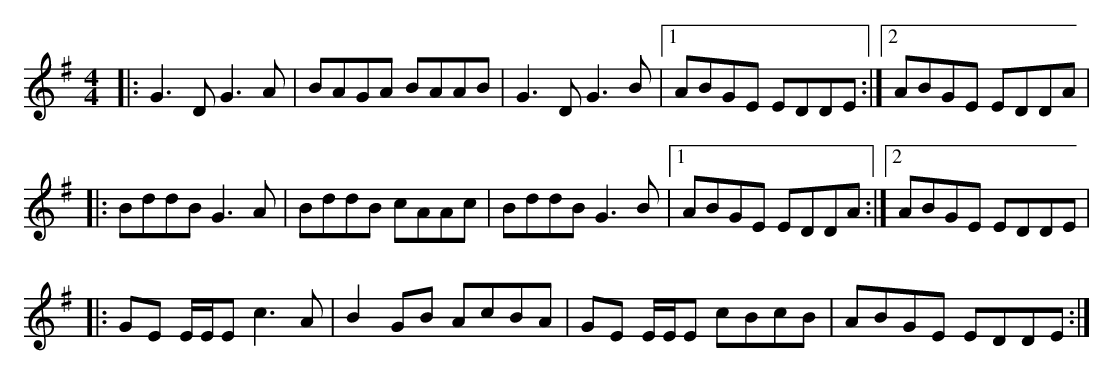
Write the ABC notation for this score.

X:1
M:4/4
K:G
|:G3D G3A|BAGA BAAB|G3D G3B|1 ABGE EDDE:|2 ABGE EDDA|
|:BddB G3A|BddB cAAc|BddB G3B|1 ABGE EDDA:|2 ABGE EDDE|
|:GE E/E/E c3A|B2GB AcBA|GE E/E/E cBcB|ABGE EDDE:|
